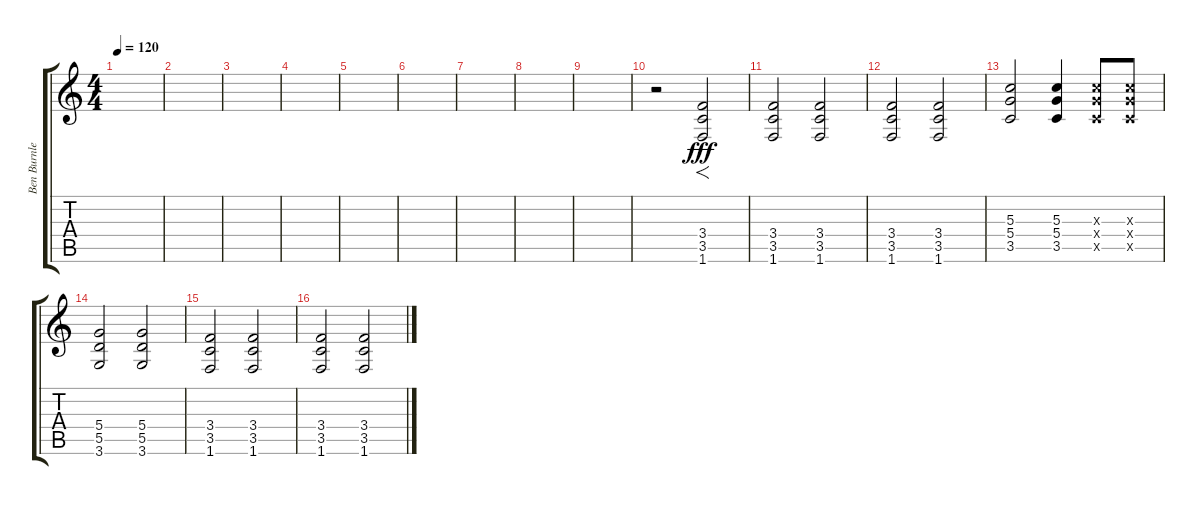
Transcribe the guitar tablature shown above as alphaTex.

\track ("Ben Burnley (chitarra)" "Ben Burnle") {instrument distortionguitar}
\staff {score tabs}
\tuning (E4 B3 G3 D3 A2 E2) {hide}
\ts (4 4)
\tempo 120
\clef g2
\ks c
|
|
|
|
|
|
|
|
|
r.2 (3.4 3.5 1.6).2{f dy fff volume 16} |
(3.4 3.5 1.6).2{volume 16} (3.4 3.5 1.6).2 |
(3.4 3.5 1.6).2 (3.4 3.5 1.6).2 |
(5.3 5.4 3.5).2 (5.3 5.4 3.5).4 (5.3{x} 5.4{x} 3.5{x}).8 (5.3{x} 5.4{x} 3.5{x}).8 |
(5.4 5.5 3.6).2 (5.4 5.5 3.6).2 |
(3.4 3.5 1.6).2 (3.4 3.5 1.6).2 |
(3.4 3.5 1.6).2 (3.4 3.5 1.6).2
